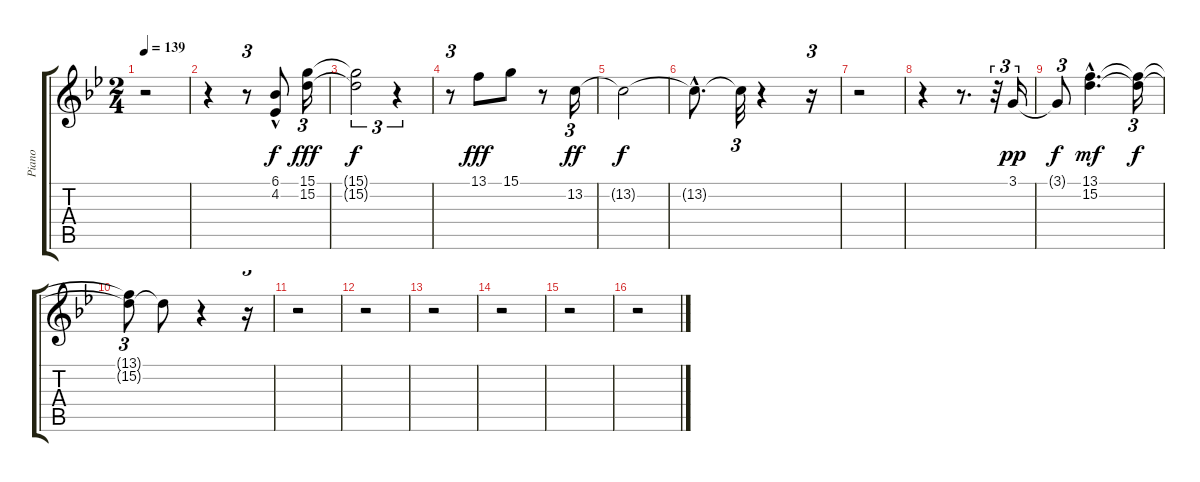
\track ("Piano" "Piano") {instrument acousticgrandpiano}
\staff {score tabs}
\tuning (E4 B3 G3 D3 A2 E2) {hide}
\ts (2 4)
\tempo 139
\clef g2
\ks bb
r.2{dy f} |
r.4 r.8{tu (3 2)} (6.1{hac} 4.2{hac}).8 (15.1 15.2).16{tu (3 2) dy fff} |
(15.1{t} 15.2{t}).2{tu (3 2) dy f} r.4{tu (3 2)} |
r.8{tu (3 2)} 13.1.8{dy fff} 15.1.8 r.8 13.2.16{tu (3 2) dy ff} |
13.2{t}.2{dy f} |
13.2{hac t}.8{d} 13.2{t}.32{tu (3 2)} r.4 r.16{tu (3 2)} |
r.2 |
r.4 r.8{d} r.32{tu (3 2)} 3.1.16{tu (3 2) dy pp} |
3.1{t}.8{tu (3 2) dy f} (13.1{hac} 15.2{hac}).4{d dy mf} (13.1{t} 15.2{t}).16{tu (3 2) dy f} |
(13.1{t} 15.2{t}).8{tu (3 2)} 15.2{t}.8 r.4 r.16{tu (3 2)} |
r.2 |
r.2 |
r.2 |
r.2 |
r.2 |
r.2
